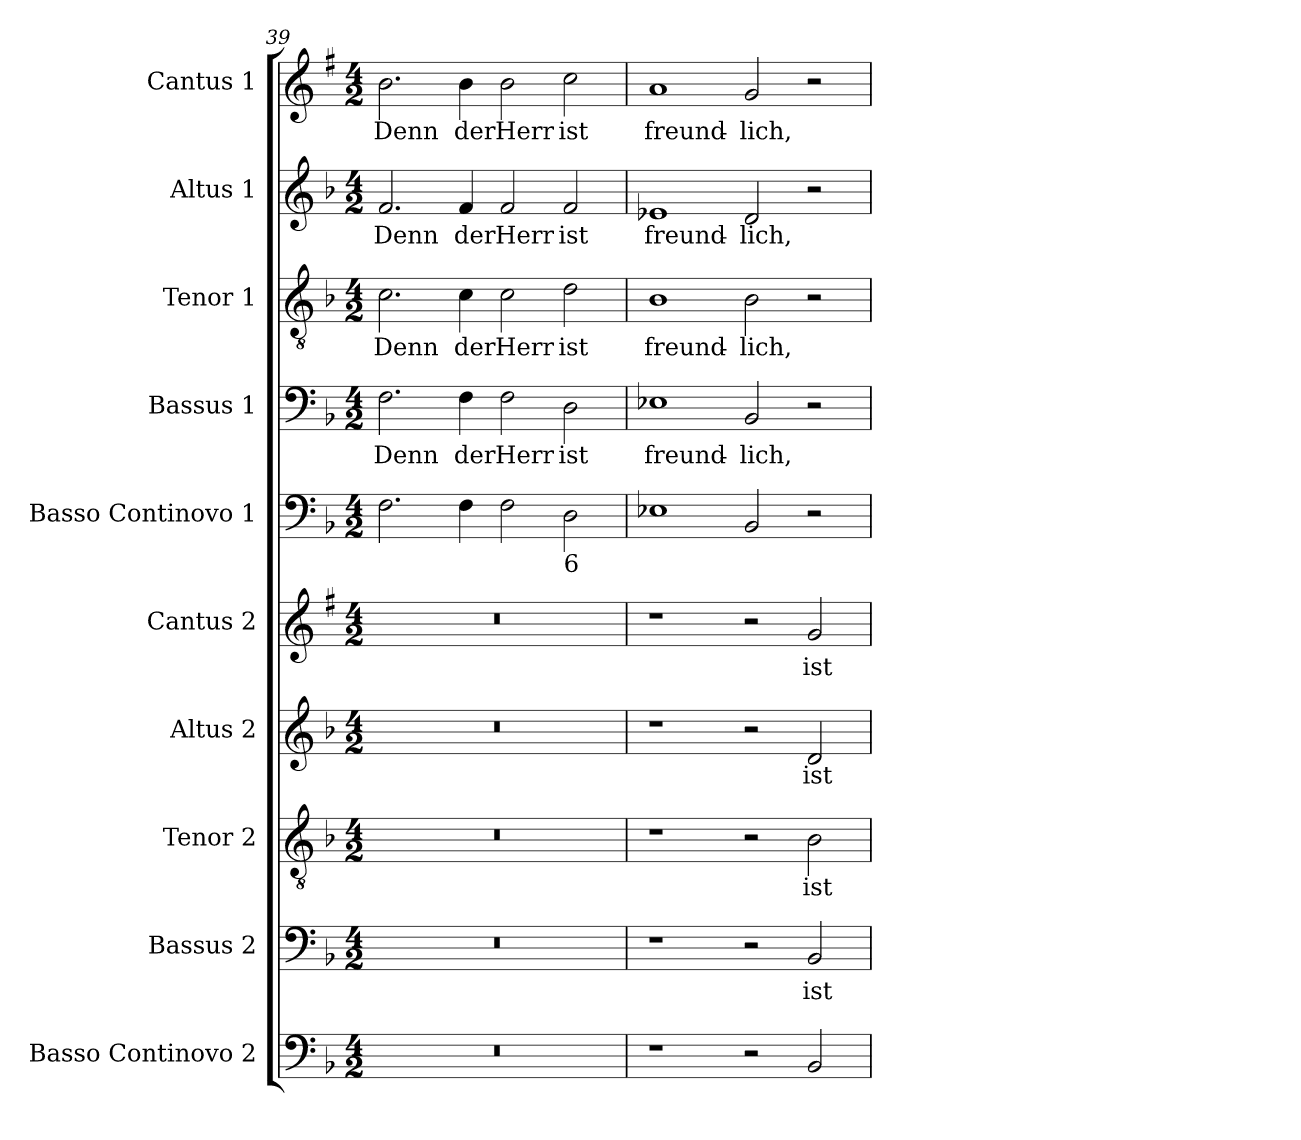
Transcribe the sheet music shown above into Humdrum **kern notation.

**kern	**kern	**text	**kern	**text	**kern	**text	**kern	**text	**kern	**kern	**text	**kern	**text	**kern	**text	**kern	**text
*part10	*part9	*part9	*part8	*part8	*part7	*part7	*part6	*part6	*part5	*part4	*part4	*part3	*part3	*part2	*part2	*part1	*part1
*staff10	*staff9	*staff9	*staff8	*staff8	*staff7	*staff7	*staff6	*staff6	*staff5	*staff4	*staff4	*staff3	*staff3	*staff2	*staff2	*staff1	*staff1
*I"Basso Continovo 2	*I"Bassus 2	*	*I"Tenor 2	*	*I"Altus 2	*	*I"Cantus 2	*	*I"Basso Continovo 1	*I"Bassus 1	*	*I"Tenor 1	*	*I"Altus 1	*	*I"Cantus 1	*
*I'Basso Continovo 2	*I'Bassus 2	*	*I'Tenor 2	*	*I'Altus 2	*	*I'Cantus 2	*	*I'Basso Continovo 1	*I'Bassus 1	*	*I'Tenor 1	*	*I'Altus 1	*	*I'Cantus 1	*
*clefF4	*clefF4	*	*clefGv2	*	*clefG2	*	*clefG2	*	*clefF4	*clefF4	*	*clefGv2	*	*clefG2	*	*clefG2	*
*	*	*	*	*	*	*	*ITrd1c2	*	*	*	*	*	*	*	*	*ITrd1c2	*
*k[b-]	*k[b-]	*	*k[b-]	*	*k[b-]	*	*k[b-]	*	*k[b-]	*k[b-]	*	*k[b-]	*	*k[b-]	*	*k[b-]	*
*F:	*F:	*	*F:	*	*F:	*	*F:	*	*F:	*F:	*	*F:	*	*F:	*	*F:	*
*M4/2	*M4/2	*	*M4/2	*	*M4/2	*	*M4/2	*	*M4/2	*M4/2	*	*M4/2	*	*M4/2	*	*M4/2	*
=39	=39	=39	=39	=39	=39	=39	=39	=39	=39	=39	=39	=39	=39	=39	=39	=39	=39
!	!	!	!	!	!	!	!	!	!	!	!LO:LY:b	!	!LO:LY:b	!	!LO:LY:b	!	!LO:LY:b
0r	0r	.	0r	.	0r	.	0r	.	2.F	2.F	Denn	2.c	Denn	2.f	Denn	2.a	Denn
!	!	!	!	!	!	!	!	!	!	!	!LO:LY:b	!	!LO:LY:b	!	!LO:LY:b	!	!LO:LY:b
.	.	.	.	.	.	.	.	.	4F	4F	der	4c	der	4f	der	4a	der
!	!	!	!	!	!	!	!	!	!	!	!LO:LY:b	!	!LO:LY:b	!	!LO:LY:b	!	!LO:LY:b
.	.	.	.	.	.	.	.	.	2F	2F	Herr	2c	Herr	2f	Herr	2a	Herr
!	!	!	!	!	!	!	!	!	!LO:TX:b:t=6	!	!	!	!	!	!	!	!
!	!	!	!	!	!	!	!	!	!	!	!LO:LY:b	!	!LO:LY:b	!	!LO:LY:b	!	!LO:LY:b
.	.	.	.	.	.	.	.	.	2D	2D	ist	2d	ist	2f	ist	2b-	ist
=40	=40	=40	=40	=40	=40	=40	=40	=40	=40	=40	=40	=40	=40	=40	=40	=40	=40
!	!	!	!	!	!	!	!	!	!	!	!LO:LY:b	!	!LO:LY:b	!	!LO:LY:b	!	!LO:LY:b
1r	1r	.	1r	.	1r	.	1r	.	1E-X	1E-X	freund-	1B-	freund-	1e-X	freund-	1g	freund-
!	!	!	!	!	!	!	!	!	!	!	!LO:LY:b	!	!LO:LY:b	!	!LO:LY:b	!	!LO:LY:b
2r	2r	.	2r	.	2r	.	2r	.	2BB-	2BB-	-lich,	2B-	-lich,	2d	-lich,	2f	-lich,
!	!	!LO:LY:b	!	!LO:LY:b	!	!LO:LY:b	!	!LO:LY:b	!	!	!	!	!	!	!	!	!
2BB-	2BB-	ist	2B-	ist	2d	ist	2f	ist	2r	2r	.	2r	.	2r	.	2r	.
=	=	=	=	=	=	=	=	=	=	=	=	=	=	=	=	=	=
*-	*-	*-	*-	*-	*-	*-	*-	*-	*-	*-	*-	*-	*-	*-	*-	*-	*-
